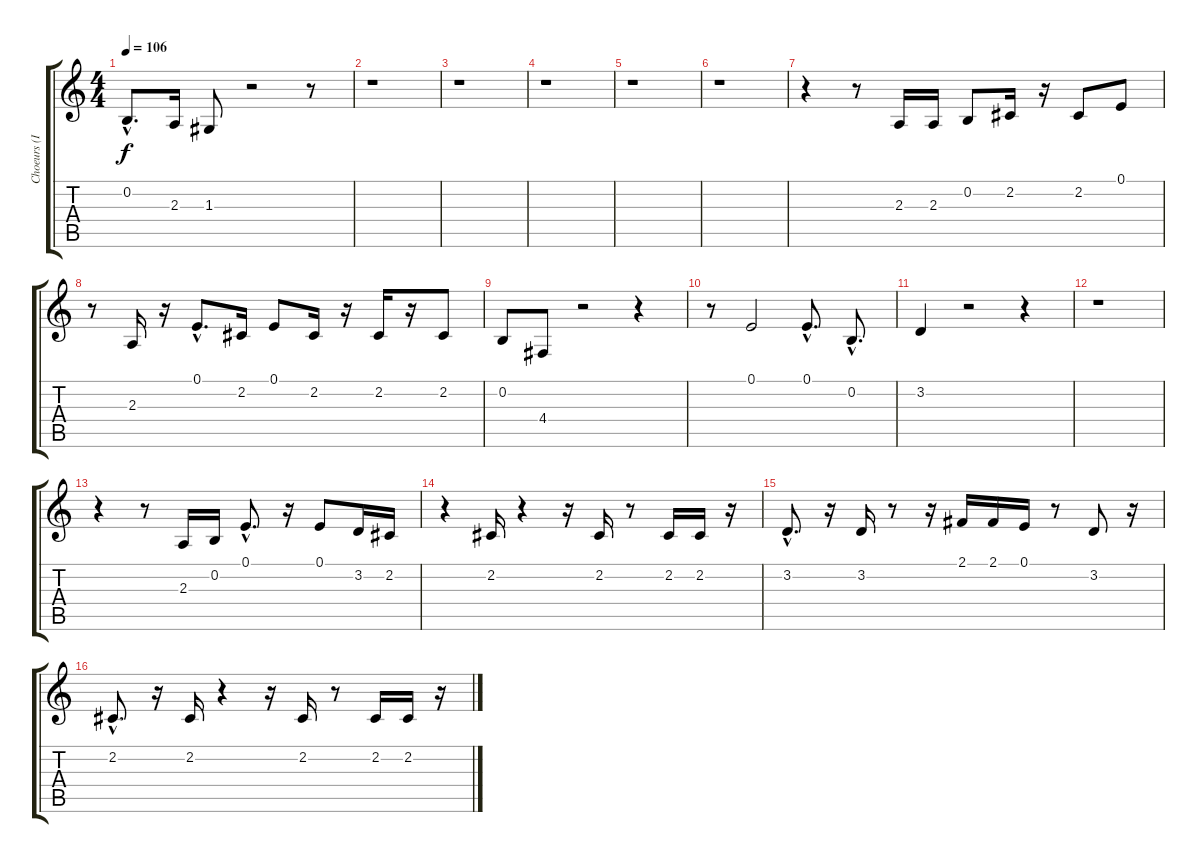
\track ("Choeurs (Isaac + Zaac)" "Choeurs (I") {instrument lead8bassandlead}
\staff {score tabs}
\tuning (E4 B3 G3 D3 A2 E2) {hide}
\ts (4 4)
\tempo 106
\clef g2
\ks c
0.2{hac}.8{d dy f} 2.3.16 1.3.8 r.2 r.8 |
r.1 |
r.1 |
r.1 |
r.1 |
r.1 |
r.4 r.8 2.3.16 2.3.16 0.2.8 2.2.16 r.16 2.2.8 0.1.8 |
r.8 2.3.16 r.16 0.1{hac}.8{d} 2.2.16 0.1.8 2.2.16 r.16 2.2.16 r.16 2.2.8 |
0.2.8 4.4.8 r.2 r.4 |
r.8 0.1.2 0.1{hac}.8{d} 0.2{hac}.8{d} |
3.2.4 r.2 r.4 |
r.1 |
r.4 r.8 2.3.16 0.2.16 0.1{hac}.8{d} r.16 0.1.8 3.2.16 2.2.16 |
r.4 2.2.16 r.4 r.16 2.2.16 r.8 2.2.16 2.2.16 r.16 |
3.2{hac}.8{d} r.16 3.2.16 r.8 r.16 2.1.16 2.1.16 0.1.16 r.8 3.2.8 r.16 |
2.2{hac}.8{d} r.16 2.2.16 r.4 r.16 2.2.16 r.8 2.2.16 2.2.16 r.16
